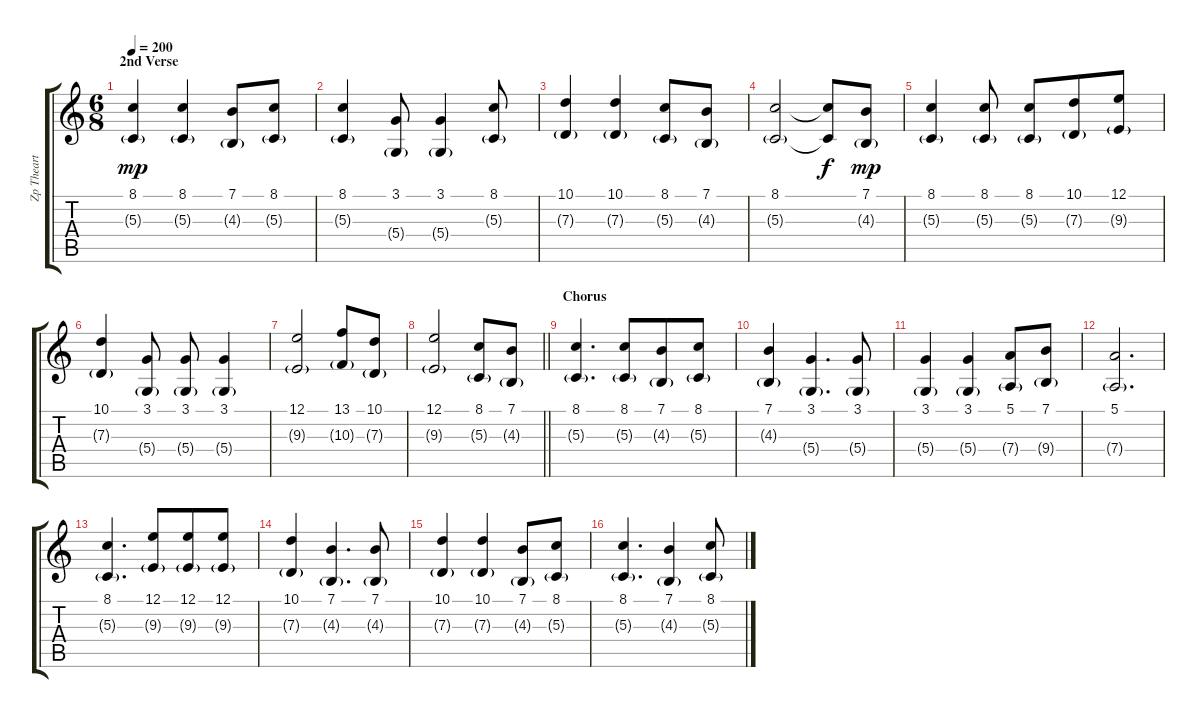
\track ("Zp Theart | Delay" "Zp Theart ") {instrument pad8sweep}
\staff {score tabs}
\tuning (E4 B3 G3 D3 A2 E2) {hide}
\ts (6 8)
\section ("" "2nd Verse")
\tempo 200
\clef g2
\ks c
(8.1 5.3{g}).4{dy mp} (8.1 5.3{g}).4 (7.1 4.3{g}).8 (8.1 5.3{g}).8 |
(8.1 5.3{g}).4 (3.1 5.4{g}).8 (3.1 5.4{g}).4 (8.1 5.3{g}).8 |
(10.1 7.3{g}).4 (10.1 7.3{g}).4 (8.1 5.3{g}).8 (7.1 4.3{g}).8 |
(8.1 5.3{g}).2 (8.1{t} 5.3{t}).8{dy f} (7.1 4.3{g}).8{dy mp} |
(8.1 5.3{g}).4 (8.1 5.3{g}).8 (8.1 5.3{g}).8 (10.1 7.3{g}).8 (12.1 9.3{g}).8 |
(10.1 7.3{g}).4 (3.1 5.4{g}).8 (3.1 5.4{g}).8 (3.1 5.4{g}).4 |
(12.1 9.3{g}).2 (13.1 10.3{g}).8 (10.1 7.3{g}).8 |
\barLineRight lightlight
(12.1 9.3{g}).2 (8.1 5.3{g}).8 (7.1 4.3{g}).8 |
\section ("" "Chorus")
(8.1 5.3{g}).4{d} (8.1 5.3{g}).8 (7.1 4.3{g}).8 (8.1 5.3{g}).8 |
(7.1 4.3{g}).4 (3.1 5.4{g}).4{d} (3.1 5.4{g}).8 |
(3.1 5.4{g}).4 (3.1 5.4{g}).4 (5.1 7.4{g}).8 (7.1 9.4{g}).8 |
(5.1 7.4{g}).2{d} |
(8.1 5.3{g}).4{d} (12.1 9.3{g}).8 (12.1 9.3{g}).8 (12.1 9.3{g}).8 |
(10.1 7.3{g}).4 (7.1 4.3{g}).4{d} (7.1 4.3{g}).8 |
(10.1 7.3{g}).4 (10.1 7.3{g}).4 (7.1 4.3{g}).8 (8.1 5.3{g}).8 |
(8.1 5.3{g}).4{d} (7.1 4.3{g}).4 (8.1 5.3{g}).8
